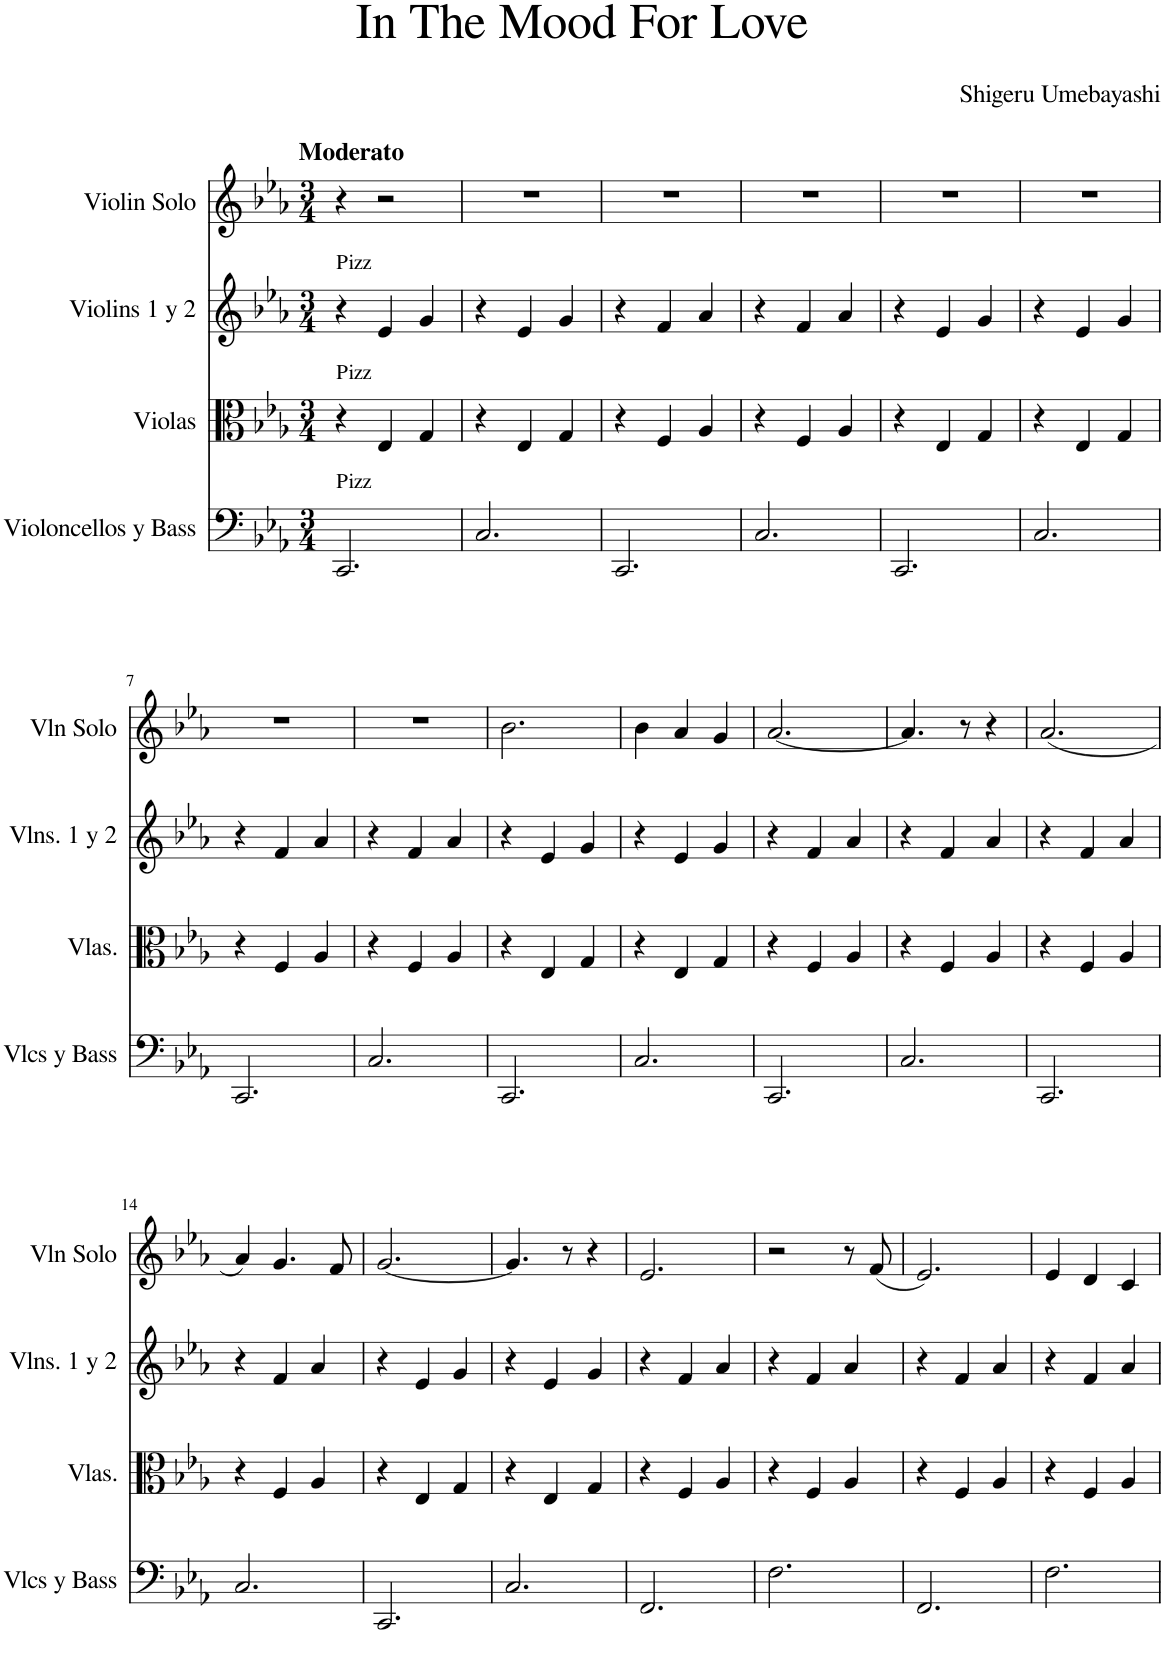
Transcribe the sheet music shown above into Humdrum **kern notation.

**kern	**kern	**kern	**kern
*part4	*part3	*part2	*part1
*staff4	*staff3	*staff2	*staff1
*I"Violoncellos y Bass	*I"Violas	*I"Violins 1 y 2	*I"Violin Solo
*I'Vlcs y Bass	*I'Vlas.	*I'Vlns. 1 y 2	*I'Vln Solo
*clefF4	*clefC3	*clefG2	*clefG2
*k[b-e-a-]	*k[b-e-a-]	*k[b-e-a-]	*k[b-e-a-]
*M3/4	*M3/4	*M3/4	*M3/4
=1	=1	=1	=1
!	!	!	!LO:TX:a:B:t=Moderato
!	!	!LO:TX:a:t=Pizz	!
!	!LO:TX:a:t=Pizz	!	!
!LO:TX:a:t=Pizz	!	!	!
2.CC/	4r	4r	4r
.	4E-/	4e-/	2r
.	4G/	4g/	.
=2	=2	=2	=2
2.C/	4r	4r	2.r
.	4E-/	4e-/	.
.	4G/	4g/	.
=3	=3	=3	=3
2.CC/	4r	4r	2.r
.	4F/	4f/	.
.	4A-/	4a-/	.
=4	=4	=4	=4
2.C/	4r	4r	2.r
.	4F/	4f/	.
.	4A-/	4a-/	.
=5	=5	=5	=5
2.CC/	4r	4r	2.r
.	4E-/	4e-/	.
.	4G/	4g/	.
=6	=6	=6	=6
2.C/	4r	4r	2.r
.	4E-/	4e-/	.
.	4G/	4g/	.
!!LO:LB:g=z
=7	=7	=7	=7
2.CC/	4r	4r	2.r
.	4F/	4f/	.
.	4A-/	4a-/	.
=8	=8	=8	=8
2.C/	4r	4r	2.r
.	4F/	4f/	.
.	4A-/	4a-/	.
=9	=9	=9	=9
2.CC/	4r	4r	2.b-\
.	4E-/	4e-/	.
.	4G/	4g/	.
=10	=10	=10	=10
2.C/	4r	4r	4b-\
.	4E-/	4e-/	4a-/
.	4G/	4g/	4g/
=11	=11	=11	=11
2.CC/	4r	4r	[2.a-/
.	4F/	4f/	.
.	4A-/	4a-/	.
=12	=12	=12	=12
2.C/	4r	4r	4.a-/]
.	4F/	4f/	.
.	.	.	8r
.	4A-/	4a-/	4r
=13	=13	=13	=13
2.CC/	4r	4r	(2.a-/
.	4F/	4f/	.
.	4A-/	4a-/	.
!!LO:LB:g=z
=14	=14	=14	=14
2.C/	4r	4r	4a-/)
.	4F/	4f/	4.g/
.	4A-/	4a-/	.
.	.	.	8f/
=15	=15	=15	=15
2.CC/	4r	4r	[2.g/
.	4E-/	4e-/	.
.	4G/	4g/	.
=16	=16	=16	=16
2.C/	4r	4r	4.g/]
.	4E-/	4e-/	.
.	.	.	8r
.	4G/	4g/	4r
=17	=17	=17	=17
2.FF/	4r	4r	2.e-/
.	4F/	4f/	.
.	4A-/	4a-/	.
=18	=18	=18	=18
2.F\	4r	4r	2r
.	4F/	4f/	.
.	4A-/	4a-/	8r
.	.	.	(8f/
=19	=19	=19	=19
2.FF/	4r	4r	2.e-/)
.	4F/	4f/	.
.	4A-/	4a-/	.
=20	=20	=20	=20
2.F\	4r	4r	4e-/
.	4F/	4f/	4d/
.	4A-/	4a-/	4c/
=	=	=	=
*-	*-	*-	*-
